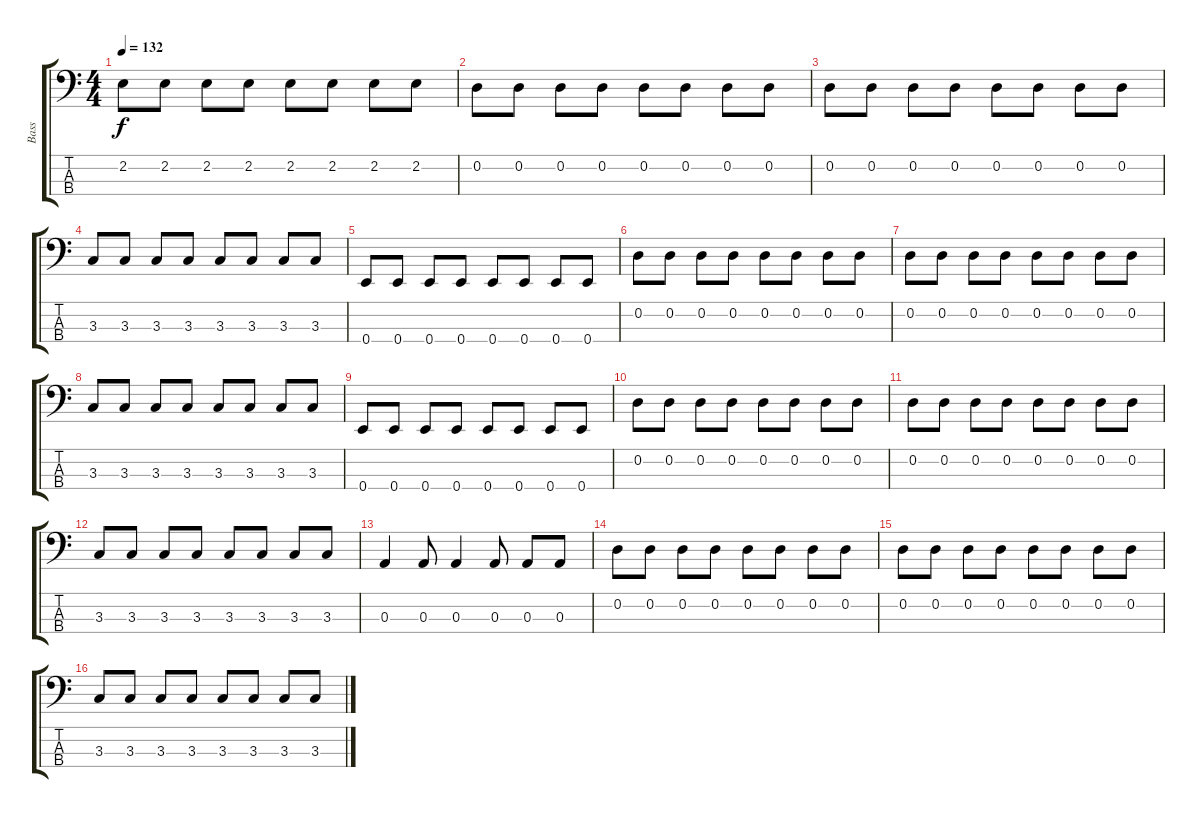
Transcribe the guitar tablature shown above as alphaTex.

\track ("Bass" "Bass") {instrument electricbassfinger}
\staff {score tabs}
\tuning (G2 D2 A1 E1) {hide}
\ts (4 4)
\tempo 132
\clef f4
\ks c
2.2.8{dy f} 2.2.8 2.2.8 2.2.8 2.2.8 2.2.8 2.2.8 2.2.8 |
0.2.8 0.2.8 0.2.8 0.2.8 0.2.8 0.2.8 0.2.8 0.2.8 |
0.2.8 0.2.8 0.2.8 0.2.8 0.2.8 0.2.8 0.2.8 0.2.8 |
3.3.8 3.3.8 3.3.8 3.3.8 3.3.8 3.3.8 3.3.8 3.3.8 |
0.4.8 0.4.8 0.4.8 0.4.8 0.4.8 0.4.8 0.4.8 0.4.8 |
0.2.8 0.2.8 0.2.8 0.2.8 0.2.8 0.2.8 0.2.8 0.2.8 |
0.2.8 0.2.8 0.2.8 0.2.8 0.2.8 0.2.8 0.2.8 0.2.8 |
3.3.8 3.3.8 3.3.8 3.3.8 3.3.8 3.3.8 3.3.8 3.3.8 |
0.4.8 0.4.8 0.4.8 0.4.8 0.4.8 0.4.8 0.4.8 0.4.8 |
0.2.8 0.2.8 0.2.8 0.2.8 0.2.8 0.2.8 0.2.8 0.2.8 |
0.2.8 0.2.8 0.2.8 0.2.8 0.2.8 0.2.8 0.2.8 0.2.8 |
3.3.8 3.3.8 3.3.8 3.3.8 3.3.8 3.3.8 3.3.8 3.3.8 |
0.3.4 0.3.8 0.3.4 0.3.8 0.3.8 0.3.8 |
0.2.8 0.2.8 0.2.8 0.2.8 0.2.8 0.2.8 0.2.8 0.2.8 |
0.2.8 0.2.8 0.2.8 0.2.8 0.2.8 0.2.8 0.2.8 0.2.8 |
3.3.8 3.3.8 3.3.8 3.3.8 3.3.8 3.3.8 3.3.8 3.3.8
